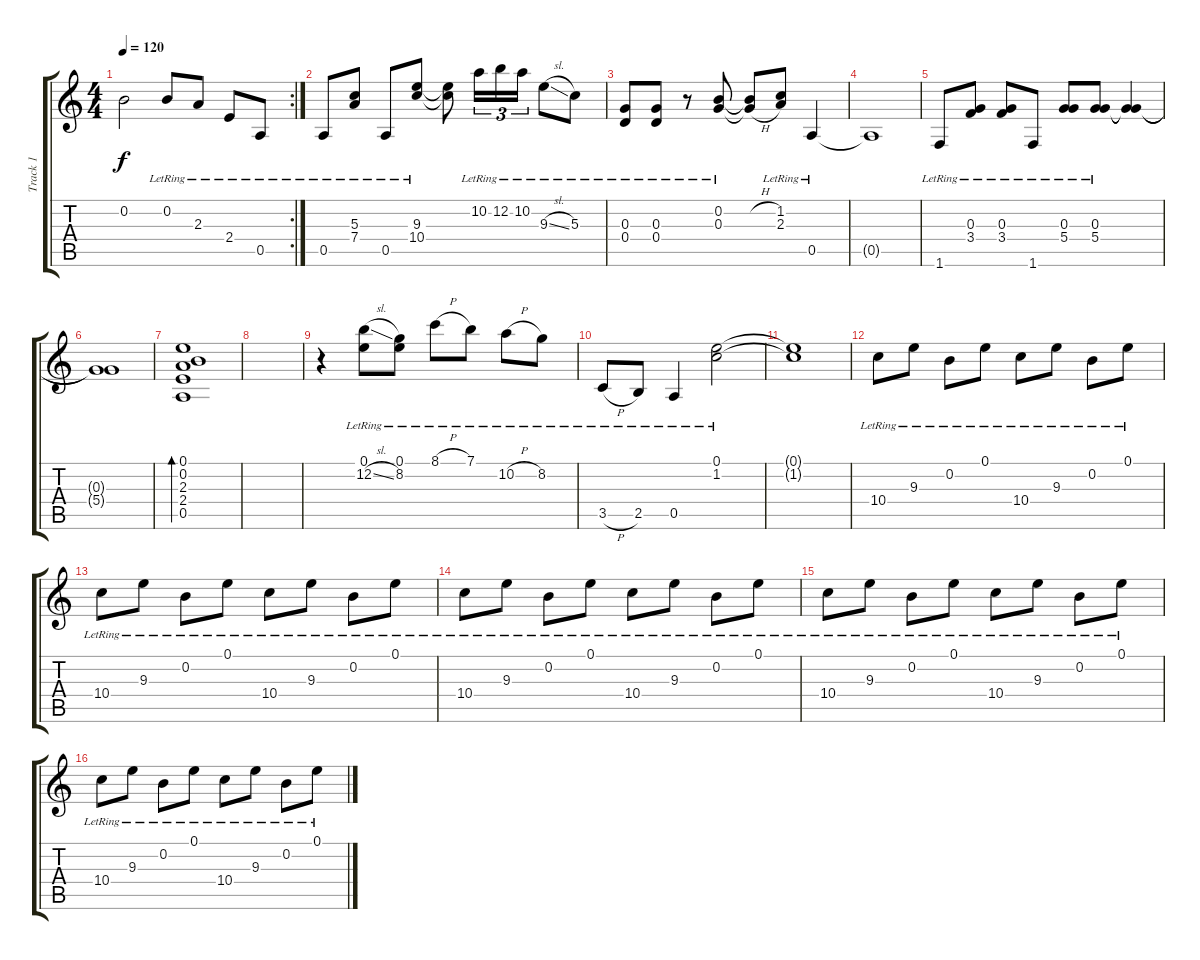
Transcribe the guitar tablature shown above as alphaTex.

\track ("Track 1" "Track 1") {instrument acousticguitarsteel}
\staff {score tabs}
\tuning (E4 B3 G3 D3 A2 E2) {hide}
\rc 2
\ts (4 4)
\tempo 120
\clef g2
\ks c
0.2{t}.2{dy f} 0.2{lr}.8 2.3{lr}.8 2.4{lr}.8 0.5{lr}.8 |
0.5{lr}.8 (5.3{lr} 7.4{lr}).8 0.5{lr}.8 (9.3{lr} 10.4{lr}).8 (9.3{t} 10.4{t}).8 10.2{lr}.16{tu (3 2)} 12.2{lr}.16{tu (3 2)} 10.2{lr}.16{tu (3 2)} 9.3{sl lr}.8 5.3{lr}.8 |
(0.3{lr} 0.4{lr}).8 (0.3{lr} 0.4{lr}).8 r.8 (0.2{lr} 0.3{lr}).8 (0.2{h t} 0.3{h t}).8 (1.2{lr} 2.3{lr}).8 0.5{lr}.4 |
0.5{t}.1 |
1.6{lr}.8 (0.3{lr} 3.4{lr}).8 (0.3{lr} 3.4{lr}).8 1.6{lr}.8 (0.3{lr} 5.4{lr}).8 (0.3{lr} 5.4{lr}).8 (0.3{t} 5.4{t}).4 |
(0.3{t} 5.4{t}).1 |
(0.1 0.2 2.3 2.4 0.5).1{bd 480} |
|
r.4 (0.1{lr} 12.2{sl lr}).8 (0.1{lr} 8.2{lr}).8 8.1{h lr}.8 7.1{lr}.8 10.2{h lr}.8 8.2{lr}.8 |
3.5{h lr}.8 2.5{lr}.8 0.5{lr}.4 (0.1{lr} 1.2{lr}).2 |
(0.1{t} 1.2{t}).1 |
10.4{lr}.8 9.3{lr}.8 0.2{lr}.8 0.1{lr}.8 10.4{lr}.8 9.3{lr}.8 0.2{lr}.8 0.1{lr}.8 |
10.4{lr}.8 9.3{lr}.8 0.2{lr}.8 0.1{lr}.8 10.4{lr}.8 9.3{lr}.8 0.2{lr}.8 0.1{lr}.8 |
10.4{lr}.8 9.3{lr}.8 0.2{lr}.8 0.1{lr}.8 10.4{lr}.8 9.3{lr}.8 0.2{lr}.8 0.1{lr}.8 |
10.4{lr}.8 9.3{lr}.8 0.2{lr}.8 0.1{lr}.8 10.4{lr}.8 9.3{lr}.8 0.2{lr}.8 0.1{lr}.8 |
10.4{lr}.8 9.3{lr}.8 0.2{lr}.8 0.1{lr}.8 10.4{lr}.8 9.3{lr}.8 0.2{lr}.8 0.1{lr}.8
